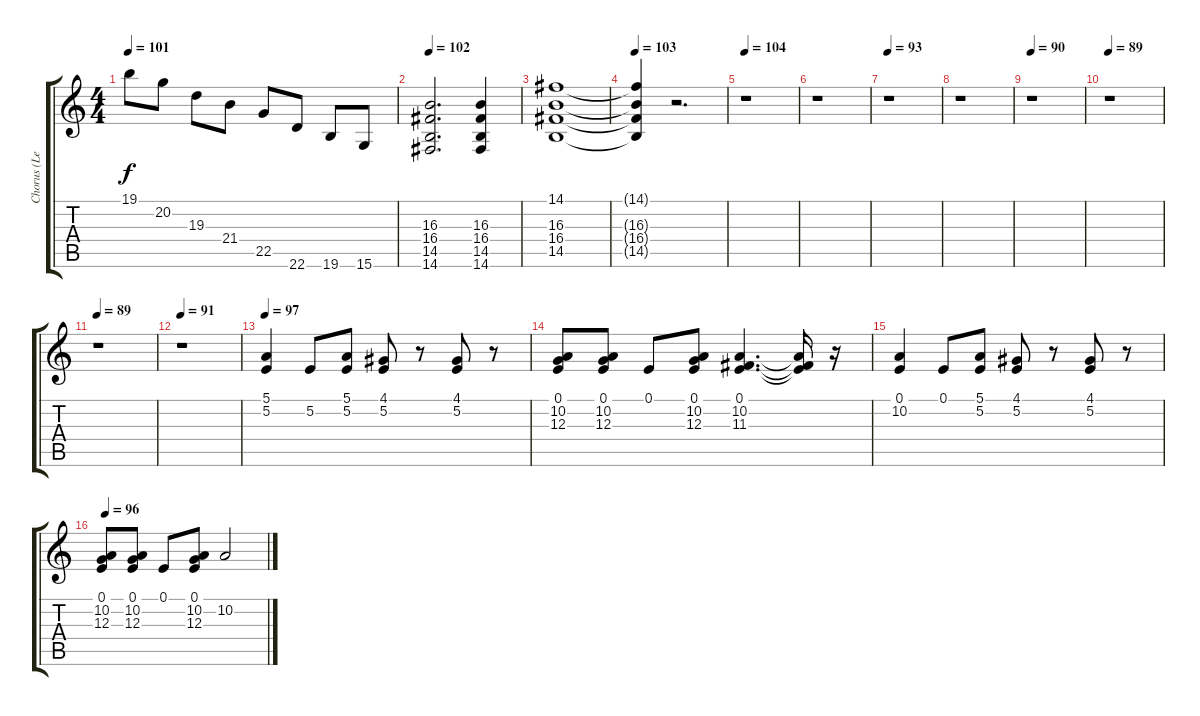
\track ("Chorus (Left)" "Chorus (Le") {instrument choiraahs}
\staff {score tabs}
\tuning (E4 B3 G3 D3 A2 E2) {hide}
\ts (4 4)
\tempo 101
\clef g2
\ks c
19.1.8{dy f balance 0} 20.2.8{balance 2} 19.3.8{balance 4} 21.4.8{balance 6} 22.5.8{balance 8} 22.6.8{balance 10} 19.6.8{balance 12} 15.6.8{balance 14} |
\tempo 102
(16.3 16.4 14.5 14.6).2{d balance 16} (16.3 16.4 14.5 14.6).4{balance 0} |
(14.1 16.3 16.4 14.5).1 |
\tempo 103
(14.1{t} 16.3{t} 16.4{t} 14.5{t}).4 r.2{d} |
\tempo 104
r.1 |
r.1 |
\tempo 93
r.1 |
r.1 |
\tempo 90
r.1 |
\tempo 89
r.1 |
\tempo 89
r.1 |
\tempo 91
r.1 |
\tempo 97
(5.1 5.2).4 5.2.8 (5.1 5.2).8 (4.1 5.2).8 r.8 (4.1 5.2).8 r.8 |
(0.1 10.2 12.3).8 (0.1 10.2 12.3).8 0.1.8 (0.1 10.2 12.3).8 (0.1 10.2 11.3).4{d} (0.1{t} 10.2{t} 11.3{t}).16 r.16 |
(0.1 10.2).4 0.1.8 (5.1 5.2).8 (4.1 5.2).8 r.8 (4.1 5.2).8 r.8 |
\tempo 96
(0.1 10.2 12.3).8 (0.1 10.2 12.3).8 0.1.8 (0.1 10.2 12.3).8 10.2.2
